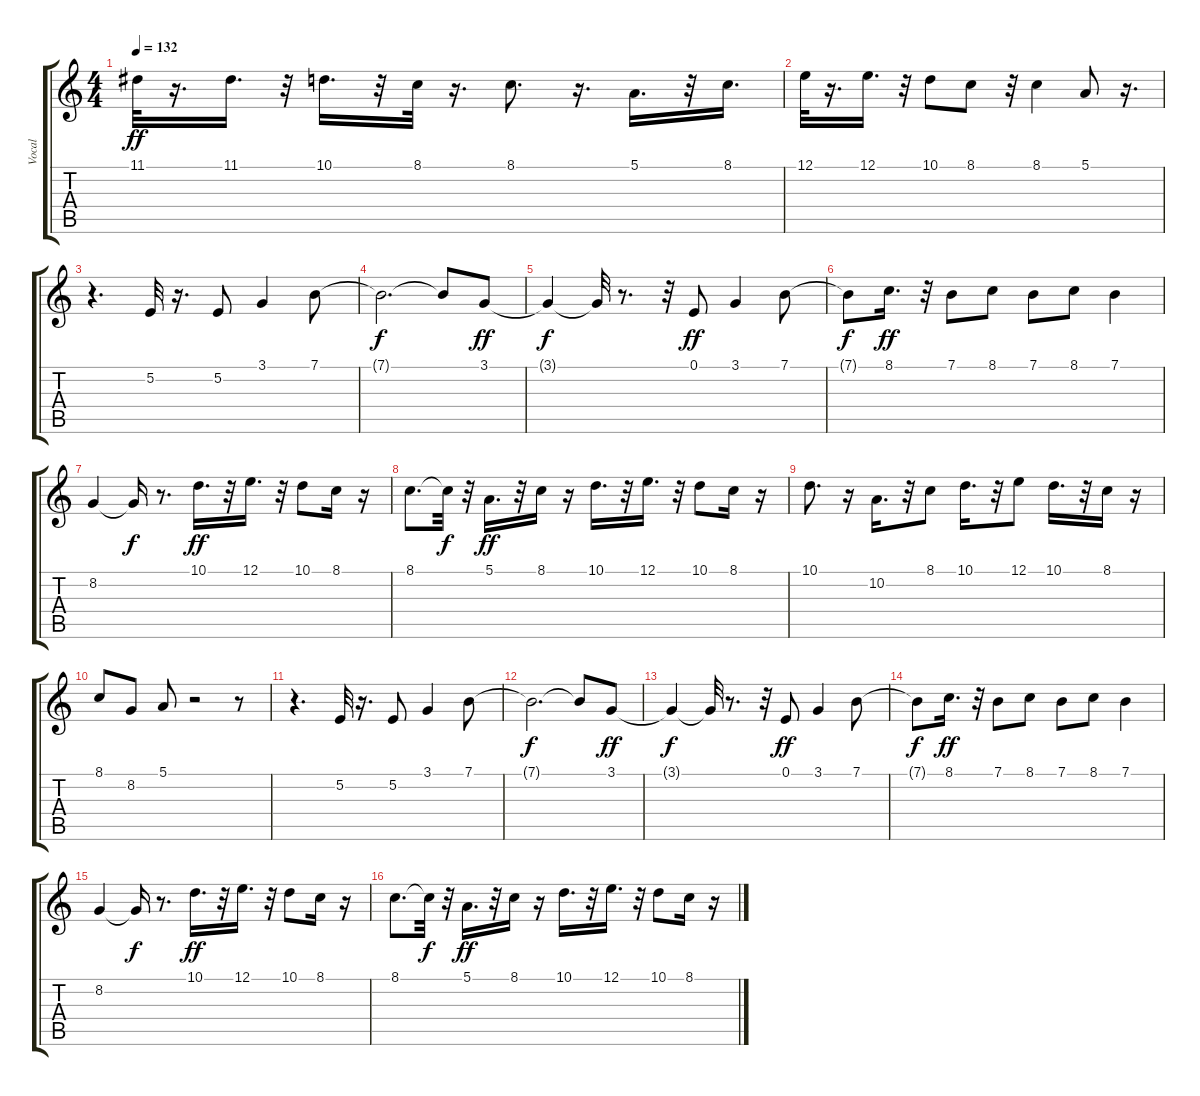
\track ("Vocal" "Vocal") {instrument panflute}
\staff {score tabs}
\tuning (E4 B3 G3 D3 A2 E2) {hide}
\ts (4 4)
\tempo 132
\clef g2
\ks c
11.1.32{dy ff} r.16{d} 11.1.16{d} r.32 10.1.16{d} r.32 8.1.32 r.16{d} 8.1.8{d} r.16{d} 5.1.16{d} r.32 8.1.16{d} |
12.1.32 r.16{d} 12.1.16{d} r.32 10.1.8 8.1.8 r.32 8.1.4 5.1.8 r.16{d} |
r.4{d} 5.2.32 r.16{d} 5.2.8 3.1.4 7.1.8 |
7.1{t}.2{d dy f} 7.1{t}.8 3.1.8{dy ff} |
3.1{t}.4{dy f} 3.1{t}.32 r.8{d} r.32 0.1.8{dy ff} 3.1.4 7.1.8 |
7.1{t}.8{dy f} 8.1.16{d dy ff} r.32 7.1.8 8.1.8 7.1.8 8.1.8 7.1.4 |
8.2.4 8.2{t}.16{dy f} r.8{d} 10.1.16{d dy ff} r.32 12.1.16{d} r.32 10.1.8 8.1.16 r.16 |
8.1.8{d} 8.1{t}.32{dy f} r.32 5.1.16{d dy ff} r.32 8.1.16 r.16 10.1.16{d} r.32 12.1.16{d} r.32 10.1.8 8.1.16 r.16 |
10.1.8{d} r.16 10.2.16{d} r.32 8.1.8 10.1.16{d} r.32 12.1.8 10.1.16{d} r.32 8.1.16 r.16 |
8.1.8 8.2.8 5.1.8 r.2 r.8 |
r.4{d} 5.2.32 r.16{d} 5.2.8 3.1.4 7.1.8 |
7.1{t}.2{d dy f} 7.1{t}.8 3.1.8{dy ff} |
3.1{t}.4{dy f} 3.1{t}.32 r.8{d} r.32 0.1.8{dy ff} 3.1.4 7.1.8 |
7.1{t}.8{dy f} 8.1.16{d dy ff} r.32 7.1.8 8.1.8 7.1.8 8.1.8 7.1.4 |
8.2.4 8.2{t}.16{dy f} r.8{d} 10.1.16{d dy ff} r.32 12.1.16{d} r.32 10.1.8 8.1.16 r.16 |
8.1.8{d} 8.1{t}.32{dy f} r.32 5.1.16{d dy ff} r.32 8.1.16 r.16 10.1.16{d} r.32 12.1.16{d} r.32 10.1.8 8.1.16 r.16
